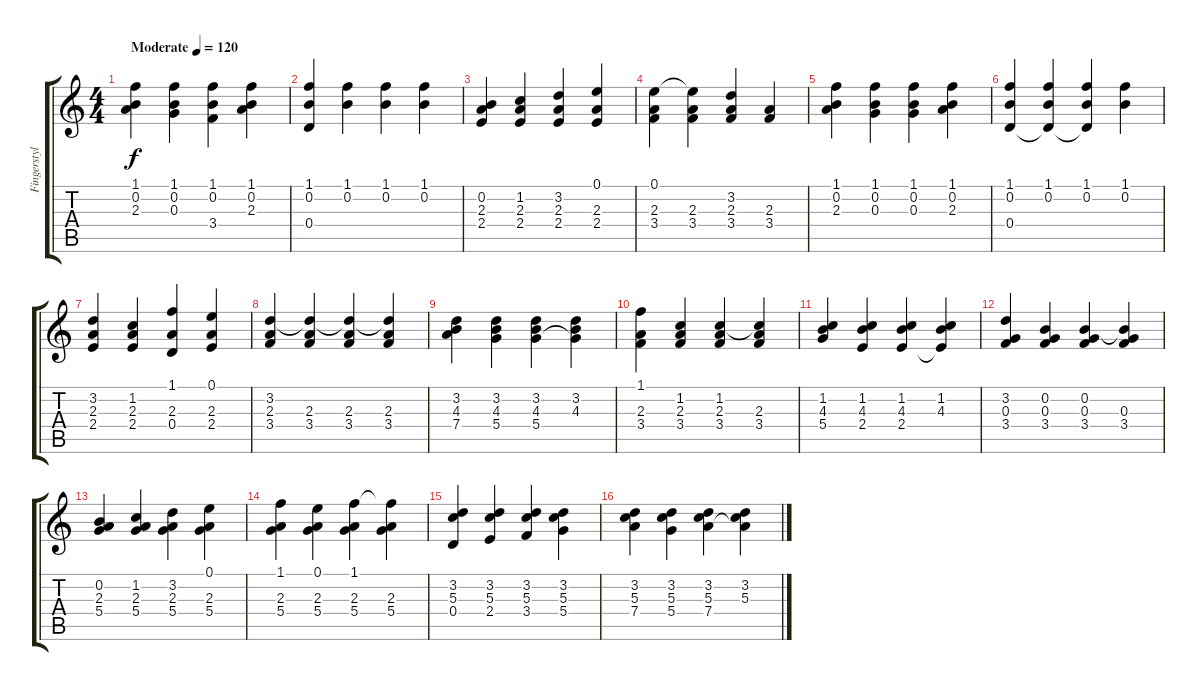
\track ("Fingerstyle guitar" "Fingerstyl") {instrument acousticguitarnylon}
\staff {score tabs}
\tuning (E4 B3 G3 D3 A2 E2) {hide}
\ts (4 4)
\tempo (120 "Moderate")
\clef g2
\ks c
(1.1 0.2 2.3).4{dy f instrument acousticguitarnylon} (1.1 0.2 0.3).4 (1.1 0.2 3.4).4 (1.1 0.2 2.3).4 |
(1.1 0.2 0.4).4 (1.1 0.2).4 (1.1 0.2).4 (1.1 0.2).4 |
(0.2 2.3 2.4).4 (1.2 2.3 2.4).4 (3.2 2.3 2.4).4 (0.1 2.3 2.4).4 |
(0.1 2.3 3.4).4 (0.1{t} 2.3 3.4).4 (3.2 2.3 3.4).4 (2.3 3.4).4 |
(1.1 0.2 2.3).4 (1.1 0.2 0.3).4 (1.1 0.2 0.3).4 (1.1 0.2 2.3).4 |
(1.1 0.2 0.4).4 (1.1 0.2 0.4{t}).4 (1.1 0.2 0.4{t}).4 (1.1 0.2).4 |
(3.2 2.3 2.4).4 (1.2 2.3 2.4).4 (1.1 2.3 0.4).4 (0.1 2.3 2.4).4 |
(3.2 2.3 3.4).4 (3.2{t} 2.3 3.4).4 (3.2{t} 2.3 3.4).4 (3.2{t} 2.3 3.4).4 |
(3.2 4.3 7.4).4 (3.2 4.3 5.4).4 (3.2 4.3 5.4).4 (3.2 4.3 5.4{t}).4 |
(1.1 2.3 3.4).4 (1.2 2.3 3.4).4 (1.2 2.3 3.4).4 (1.2{t} 2.3 3.4).4 |
(1.2 4.3 5.4).4 (1.2 4.3 2.4).4 (1.2 4.3 2.4).4 (1.2 4.3 2.4{t}).4 |
(3.2 0.3 3.4).4 (0.2 0.3 3.4).4 (0.2 0.3 3.4).4 (0.2{t} 0.3 3.4).4 |
(0.2 2.3 5.4).4 (1.2 2.3 5.4).4 (3.2 2.3 5.4).4 (0.1 2.3 5.4).4 |
(1.1 2.3 5.4).4 (0.1 2.3 5.4).4 (1.1 2.3 5.4).4 (1.1{t} 2.3 5.4).4 |
(3.2 5.3 0.4).4 (3.2 5.3 2.4).4 (3.2 5.3 3.4).4 (3.2 5.3 5.4).4 |
(3.2 5.3 7.4).4 (3.2 5.3 5.4).4 (3.2 5.3 7.4).4 (3.2 5.3 7.4{t}).4
